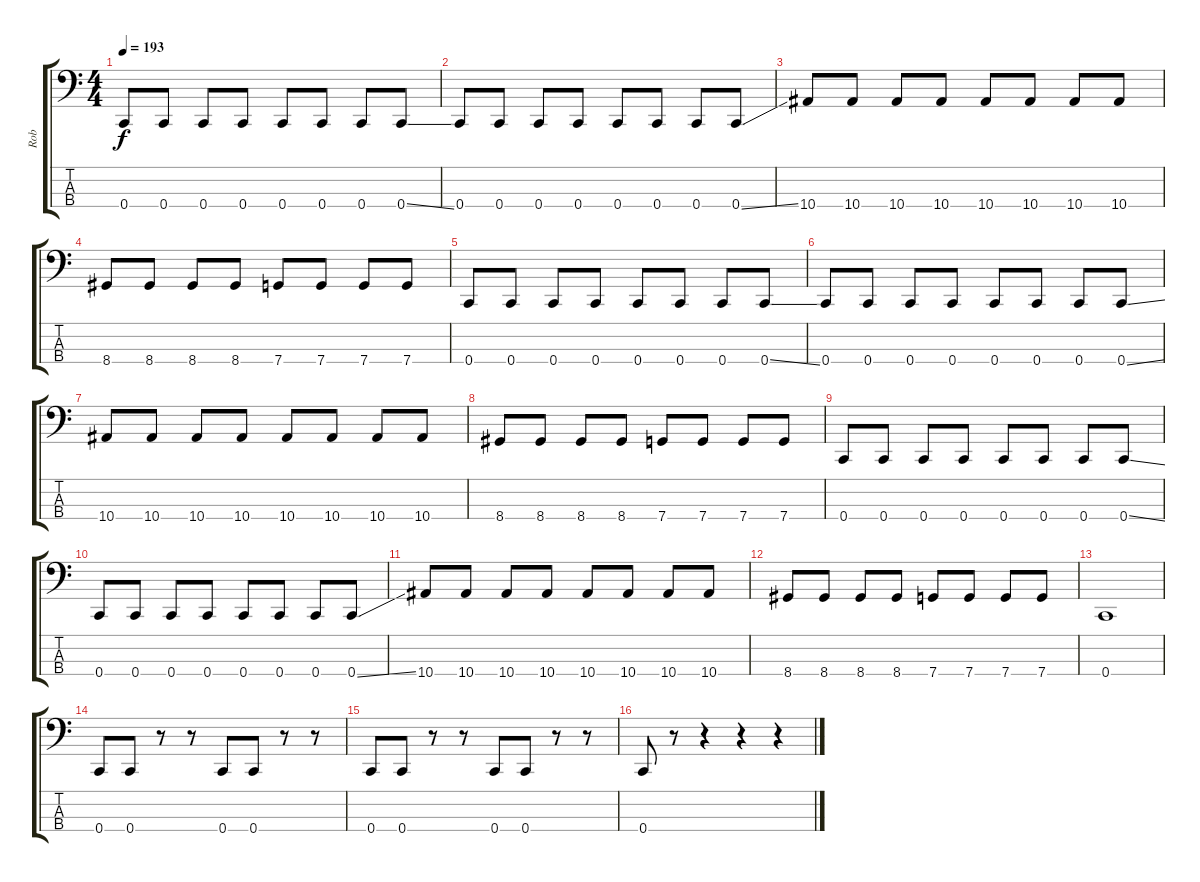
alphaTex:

\track ("Rob" "Rob") {instrument electricbassfinger}
\staff {score tabs}
\tuning (F2 C2 G1 C1) {hide}
\ts (4 4)
\tempo 193
\clef f4
\ks c
0.4.8{dy f} 0.4.8 0.4.8 0.4.8 0.4.8 0.4.8 0.4.8 0.4{ss}.8 |
0.4.8 0.4.8 0.4.8 0.4.8 0.4.8 0.4.8 0.4.8 0.4{ss}.8 |
10.4.8 10.4.8 10.4.8 10.4.8 10.4.8 10.4.8 10.4.8 10.4.8 |
8.4.8 8.4.8 8.4.8 8.4.8 7.4.8 7.4.8 7.4.8 7.4.8 |
0.4.8 0.4.8 0.4.8 0.4.8 0.4.8 0.4.8 0.4.8 0.4{ss}.8 |
0.4.8 0.4.8 0.4.8 0.4.8 0.4.8 0.4.8 0.4.8 0.4{ss}.8 |
10.4.8 10.4.8 10.4.8 10.4.8 10.4.8 10.4.8 10.4.8 10.4.8 |
8.4.8 8.4.8 8.4.8 8.4.8 7.4.8 7.4.8 7.4.8 7.4.8 |
0.4.8 0.4.8 0.4.8 0.4.8 0.4.8 0.4.8 0.4.8 0.4{ss}.8 |
0.4.8 0.4.8 0.4.8 0.4.8 0.4.8 0.4.8 0.4.8 0.4{ss}.8 |
10.4.8 10.4.8 10.4.8 10.4.8 10.4.8 10.4.8 10.4.8 10.4.8 |
8.4.8 8.4.8 8.4.8 8.4.8 7.4.8 7.4.8 7.4.8 7.4.8 |
0.4.1 |
0.4.8 0.4.8 r.8 r.8 0.4.8 0.4.8 r.8 r.8 |
0.4.8 0.4.8 r.8 r.8 0.4.8 0.4.8 r.8 r.8 |
0.4.8 r.8 r.4 r.4 r.4
